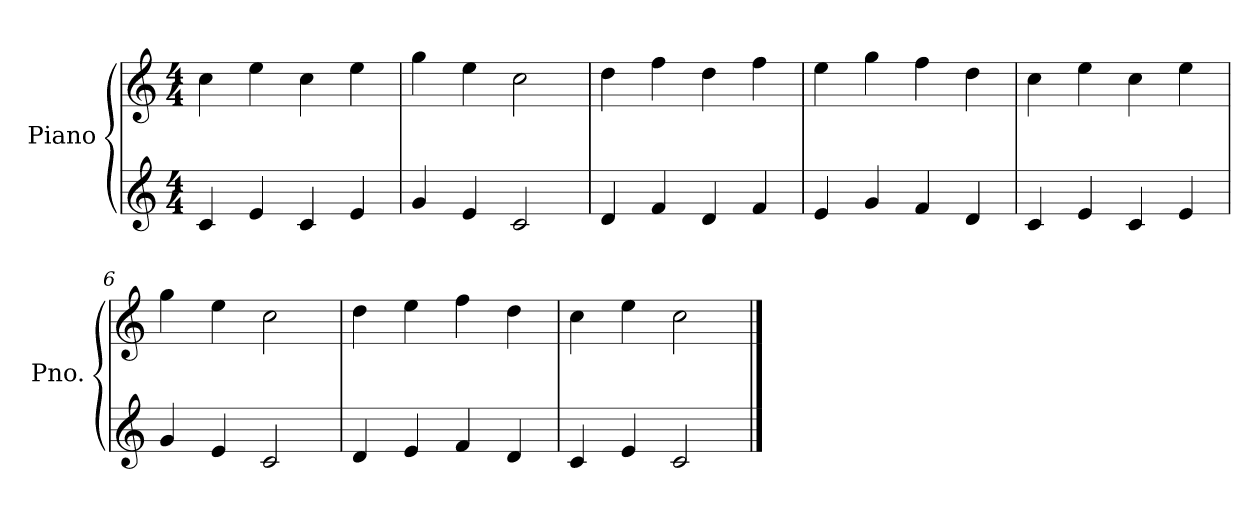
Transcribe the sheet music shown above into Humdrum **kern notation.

**kern	**kern
*part1	*part1
*staff2	*staff1
*I"Piano	*
*I'Pno.	*
*clefG2	*clefG2
*k[]	*k[]
*M4/4	*M4/4
=1	=1
4c/	4cc\
4e/	4ee\
4c/	4cc\
4e/	4ee\
=2	=2
4g/	4gg\
4e/	4ee\
2c/	2cc\
=3	=3
4d/	4dd\
4f/	4ff\
4d/	4dd\
4f/	4ff\
=4	=4
4e/	4ee\
4g/	4gg\
4f/	4ff\
4d/	4dd\
!!LO:LB:g=z
=5	=5
4c/	4cc\
4e/	4ee\
4c/	4cc\
4e/	4ee\
=6	=6
4g/	4gg\
4e/	4ee\
2c/	2cc\
=7	=7
4d/	4dd\
4e/	4ee\
4f/	4ff\
4d/	4dd\
=8	=8
4c/	4cc\
4e/	4ee\
2c/	2cc\
==	==
*-	*-
